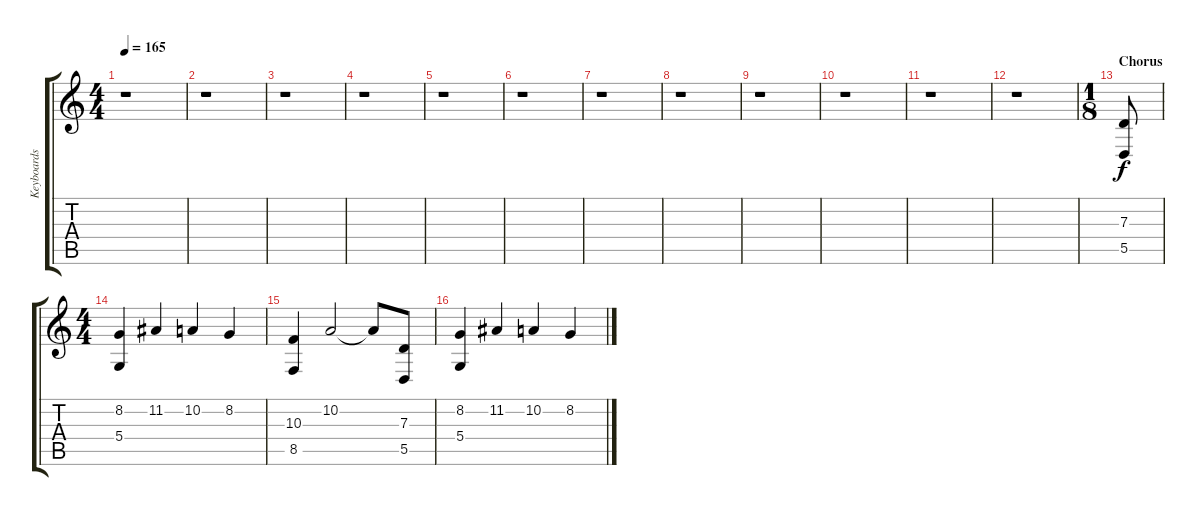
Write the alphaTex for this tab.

\track ("Keyboards" "Keyboards") {instrument harpsichord}
\staff {score tabs}
\tuning (E4 B3 G3 D3 A2 E2) {hide}
\ts (4 4)
\tempo 165
\clef g2
\ks c
r.1{dy mf} |
r.1 |
r.1 |
r.1 |
r.1 |
r.1 |
r.1 |
r.1 |
r.1 |
r.1 |
r.1 |
r.1 |
\ts (1 8)
\section ("" "Chorus")
(7.3 5.5).8{dy f} |
\ts (4 4)
(8.2 5.4).4 11.2.4 10.2.4 8.2.4 |
(10.3 8.5).4 10.2.2 10.2{t}.8 (7.3 5.5).8 |
(8.2 5.4).4 11.2.4 10.2.4 8.2.4
